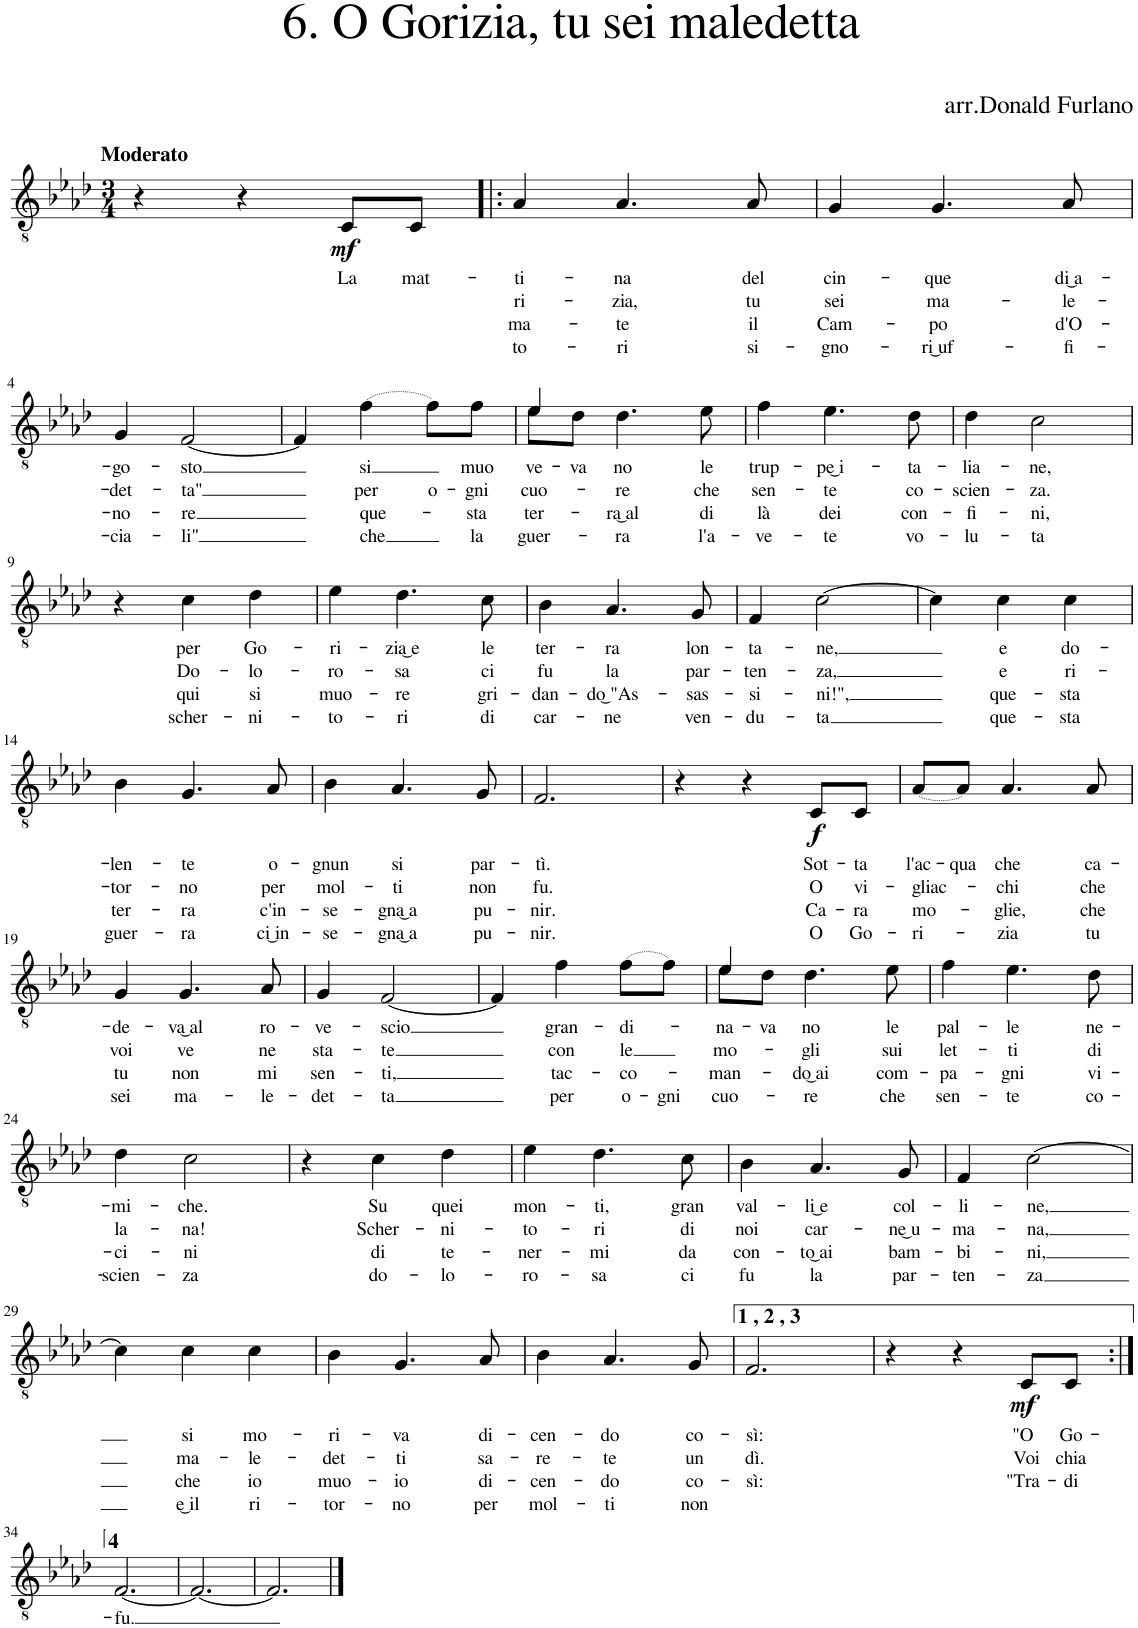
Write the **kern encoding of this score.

**kern	**text	**text	**text	**text	**dynam
*part1	*part1	*part1	*part1	*part1	*part1
*staff1	*staff1	*staff1	*staff1	*staff1	*staff1
*I"Tenor	*	*	*	*	*
*clefGv2	*	*	*	*	*
*k[b-e-a-d-]	*	*	*	*	*
*M3/4	*	*	*	*	*
=1	=1	=1	=1	=1	=1
!LO:TX:a:B:t=Moderato	!	!	!	!	!
4r	.	.	.	.	.
4r	.	.	.	.	.
!	!LO:LY:b	!	!	!	!LO:DY:b
8C/L	La	.	.	.	mf
!	!LO:LY:b	!	!	!	!
8C/J	mat-	.	.	.	.
=2!|:	=2!|:	=2!|:	=2!|:	=2!|:	=2!|:
!	!LO:LY:b	!LO:LY:b	!LO:LY:b	!LO:LY:b	!
4A-/	-ti-	ri-	ma-	to-	.
!	!LO:LY:b	!LO:LY:b	!LO:LY:b	!LO:LY:b	!
4.A-/	-na	-zia,	-te	-ri	.
!	!LO:LY:b	!LO:LY:b	!LO:LY:b	!LO:LY:b	!
8A-/	del	tu	il	si-	.
=3	=3	=3	=3	=3	=3
!	!LO:LY:b	!LO:LY:b	!LO:LY:b	!LO:LY:b	!
4G/	cin-	sei	Cam-	-gno-	.
!	!LO:LY:b	!LO:LY:b	!LO:LY:b	!LO:LY:b	!
4.G/	-que	ma-	-po	-ri͜ uf-	.
!	!LO:LY:b	!LO:LY:b	!LO:LY:b	!LO:LY:b	!
8A-/	di͜ a-	-le-	d'O-	-fi-	.
!!LO:LB:g=z
=4	=4	=4	=4	=4	=4
!	!LO:LY:b	!LO:LY:b	!LO:LY:b	!LO:LY:b	!
4G/	-go-	-det-	-no-	-cia-	.
!	!LO:LY:b	!LO:LY:b	!LO:LY:b	!LO:LY:b	!
[2F/	-sto	-ta"	-re	-li"	.
=5	=5	=5	=5	=5	=5
4F/]	.	.	.	.	.
!LO:T:dot	!LO:LY:b	!LO:LY:b	!LO:LY:b	!LO:LY:b	!
[4f\	si	per	que-	che	.
!	!	!LO:LY:b	!	!	!
8f\L]	.	o-	.	.	.
!	!LO:LY:b	!LO:LY:b	!LO:LY:b	!LO:LY:b	!
8f\J	muo-	-gni	-sta	la	.
=6	=6	=6	=6	=6	=6
!	!	!LO:LY:b	!LO:LY:b	!LO:LY:b	!
*^	*	*	*	*	*
!	!	!LO:LY:b	!	!	!	!
4e-/	8e-\L	ve-	cuo-	ter-	guer-	.
!	!	!LO:LY:b	!	!	!	!
.	8d-\J	-va-	.	.	.	.
!	!	!LO:LY:b	!LO:LY:b	!LO:LY:b	!LO:LY:b	!
4.d-\	2ryy	no	-re	-ra͜ al	-ra	.
!	!	!LO:LY:b	!LO:LY:b	!LO:LY:b	!LO:LY:b	!
8e-\	.	le	che	di	l'a-	.
*v	*v	*	*	*	*	*
=7	=7	=7	=7	=7	=7
!	!LO:LY:b	!LO:LY:b	!LO:LY:b	!LO:LY:b	!
4f\	trup-	sen-	là	-ve-	.
!	!LO:LY:b	!LO:LY:b	!LO:LY:b	!LO:LY:b	!
4.e-\	-pe͜ i-	-te	dei	-te	.
!	!LO:LY:b	!LO:LY:b	!LO:LY:b	!LO:LY:b	!
8d-\	-ta-	co-	con-	vo-	.
=8	=8	=8	=8	=8	=8
!	!LO:LY:b	!LO:LY:b	!LO:LY:b	!LO:LY:b	!
4d-\	-lia-	-scien-	-fi-	-lu-	.
!	!LO:LY:b	!LO:LY:b	!LO:LY:b	!LO:LY:b	!
2c\	-ne,	-za.	-ni,	-ta	.
!!LO:LB:g=z
=9	=9	=9	=9	=9	=9
4r	.	.	.	.	.
!	!LO:LY:b	!LO:LY:b	!LO:LY:b	!LO:LY:b	!
4c\	per	Do-	qui	scher-	.
!	!LO:LY:b	!LO:LY:b	!LO:LY:b	!LO:LY:b	!
4d-\	Go-	-lo-	si	-ni-	.
=10	=10	=10	=10	=10	=10
!	!LO:LY:b	!LO:LY:b	!LO:LY:b	!LO:LY:b	!
4e-\	-ri-	-ro-	muo-	-to-	.
!	!LO:LY:b	!LO:LY:b	!LO:LY:b	!LO:LY:b	!
4.d-\	-zia͜ e	-sa	-re	-ri	.
!	!LO:LY:b	!LO:LY:b	!LO:LY:b	!LO:LY:b	!
8c\	le	ci	gri-	di	.
=11	=11	=11	=11	=11	=11
!	!LO:LY:b	!LO:LY:b	!LO:LY:b	!LO:LY:b	!
4B-\	ter-	fu	-dan-	car-	.
!	!LO:LY:b	!LO:LY:b	!LO:LY:b	!LO:LY:b	!
4.A-/	-ra	la	-do͜ "As-	-ne	.
!	!LO:LY:b	!LO:LY:b	!LO:LY:b	!LO:LY:b	!
8G/	lon-	par-	-sas-	ven-	.
=12	=12	=12	=12	=12	=12
!	!LO:LY:b	!LO:LY:b	!LO:LY:b	!LO:LY:b	!
4F/	-ta-	-ten-	-si-	-du-	.
!	!LO:LY:b	!LO:LY:b	!LO:LY:b	!LO:LY:b	!
[2c\	-ne,	-za,	-ni!",	-ta	.
=13	=13	=13	=13	=13	=13
4c\]	.	.	.	.	.
!	!LO:LY:b	!LO:LY:b	!LO:LY:b	!LO:LY:b	!
4c\	e	e	que-	que-	.
!	!LO:LY:b	!LO:LY:b	!LO:LY:b	!LO:LY:b	!
4c\	do-	ri-	-sta	-sta	.
!!LO:LB:g=z
=14	=14	=14	=14	=14	=14
!	!LO:LY:b	!LO:LY:b	!LO:LY:b	!LO:LY:b	!
4B-\	-len-	-tor-	ter-	guer-	.
!	!LO:LY:b	!LO:LY:b	!LO:LY:b	!LO:LY:b	!
4.G/	-te	-no	-ra	-ra	.
!	!LO:LY:b	!LO:LY:b	!LO:LY:b	!LO:LY:b	!
8A-/	o-	per	c'in-	ci͜ in-	.
=15	=15	=15	=15	=15	=15
!	!LO:LY:b	!LO:LY:b	!LO:LY:b	!LO:LY:b	!
4B-\	-gnun	mol-	-se-	-se-	.
!	!LO:LY:b	!LO:LY:b	!LO:LY:b	!LO:LY:b	!
4.A-/	si	-ti	-gna͜ a	-gna͜ a	.
!	!LO:LY:b	!LO:LY:b	!LO:LY:b	!LO:LY:b	!
8G/	par-	non	pu-	pu-	.
=16	=16	=16	=16	=16	=16
!	!LO:LY:b	!LO:LY:b	!LO:LY:b	!LO:LY:b	!
2.F/	-tì.	fu.	-nir.	-nir.	.
=17	=17	=17	=17	=17	=17
4r	.	.	.	.	.
4r	.	.	.	.	.
!	!LO:LY:b	!LO:LY:b	!LO:LY:b	!LO:LY:b	!LO:DY:b
8C/L	Sot-	O	Ca-	O	f
!	!LO:LY:b	!LO:LY:b	!LO:LY:b	!LO:LY:b	!
8C/J	-ta	vi-	-ra	Go-	.
=18	=18	=18	=18	=18	=18
!LO:T:dot	!LO:LY:b	!LO:LY:b	!LO:LY:b	!LO:LY:b	!
[8A-/L	l'ac-	-gliac-	mo-	-ri-	.
!	!LO:LY:b	!	!	!	!
8A-/J]	-qua	.	.	.	.
!	!LO:LY:b	!LO:LY:b	!LO:LY:b	!LO:LY:b	!
4.A-/	che	-chi	-glie,	-zia	.
!	!LO:LY:b	!LO:LY:b	!LO:LY:b	!LO:LY:b	!
8A-/	ca-	che	che	tu	.
!!LO:LB:g=z
=19	=19	=19	=19	=19	=19
!	!LO:LY:b	!LO:LY:b	!LO:LY:b	!LO:LY:b	!
4G/	-de-	voi	tu	sei	.
!	!LO:LY:b	!LO:LY:b	!LO:LY:b	!LO:LY:b	!
4.G/	-va͜ al	ve	non	ma-	.
!	!LO:LY:b	!LO:LY:b	!LO:LY:b	!LO:LY:b	!
8A-/	ro-	ne	mi	-le-	.
=20	=20	=20	=20	=20	=20
!	!LO:LY:b	!LO:LY:b	!LO:LY:b	!LO:LY:b	!
4G/	-ve-	sta-	sen-	-det-	.
!	!LO:LY:b	!LO:LY:b	!LO:LY:b	!LO:LY:b	!
[2F/	-scio	-te	-ti,	-ta	.
=21	=21	=21	=21	=21	=21
4F/]	.	.	.	.	.
!	!LO:LY:b	!LO:LY:b	!LO:LY:b	!LO:LY:b	!
4f\	gran-	con	tac-	per	.
!LO:T:dot	!LO:LY:b	!LO:LY:b	!LO:LY:b	!LO:LY:b	!
[8f\L	-di-	le	-co-	o-	.
!	!	!	!	!LO:LY:b	!
8f\J]	.	.	.	-gni	.
=22	=22	=22	=22	=22	=22
!	!LO:LY:b	!LO:LY:b	!LO:LY:b	!LO:LY:b	!
*^	*	*	*	*	*
4e-/	8e-\L	-na-	mo-	-man-	cuo-	.
!	!	!LO:LY:b	!	!	!	!
.	8d-\J	va-	.	.	.	.
!	!	!LO:LY:b	!LO:LY:b	!LO:LY:b	!LO:LY:b	!
4.d-\	2ryy	-no	-gli	-do͜ ai	-re	.
!	!	!LO:LY:b	!LO:LY:b	!LO:LY:b	!LO:LY:b	!
8e-\	.	le	sui	com-	che	.
*v	*v	*	*	*	*	*
=23	=23	=23	=23	=23	=23
!	!LO:LY:b	!LO:LY:b	!LO:LY:b	!LO:LY:b	!
4f\	pal-	let-	-pa-	sen-	.
!	!LO:LY:b	!LO:LY:b	!LO:LY:b	!LO:LY:b	!
4.e-\	-le	-ti	-gni	-te	.
!	!LO:LY:b	!LO:LY:b	!LO:LY:b	!LO:LY:b	!
8d-\	ne-	di	vi-	co-	.
!!LO:LB:g=z
=24	=24	=24	=24	=24	=24
!	!LO:LY:b	!LO:LY:b	!LO:LY:b	!LO:LY:b	!
4d-\	-mi-	la-	-ci-	-scien-	.
!	!LO:LY:b	!LO:LY:b	!LO:LY:b	!LO:LY:b	!
2c\	-che.	-na!	-ni	-za	.
=25	=25	=25	=25	=25	=25
4r	.	.	.	.	.
!	!LO:LY:b	!LO:LY:b	!LO:LY:b	!LO:LY:b	!
4c\	Su	Scher-	di	do-	.
!	!LO:LY:b	!LO:LY:b	!LO:LY:b	!LO:LY:b	!
4d-\	quei	-ni-	te-	-lo-	.
=26	=26	=26	=26	=26	=26
!	!LO:LY:b	!LO:LY:b	!LO:LY:b	!LO:LY:b	!
4e-\	mon-	-to-	-ner-	-ro-	.
!	!LO:LY:b	!LO:LY:b	!LO:LY:b	!LO:LY:b	!
4.d-\	-ti,	-ri	-mi	-sa	.
!	!LO:LY:b	!LO:LY:b	!LO:LY:b	!LO:LY:b	!
8c\	gran	di	da	ci	.
=27	=27	=27	=27	=27	=27
!	!LO:LY:b	!LO:LY:b	!LO:LY:b	!LO:LY:b	!
4B-\	val-	noi	con-	fu	.
!	!LO:LY:b	!LO:LY:b	!LO:LY:b	!LO:LY:b	!
4.A-/	-li͜ e	car-	-to͜ ai	la	.
!	!LO:LY:b	!LO:LY:b	!LO:LY:b	!LO:LY:b	!
8G/	col-	-ne͜ u-	bam-	par-	.
=28	=28	=28	=28	=28	=28
!	!LO:LY:b	!LO:LY:b	!LO:LY:b	!LO:LY:b	!
4F/	-li-	-ma-	-bi-	-ten-	.
!	!LO:LY:b	!LO:LY:b	!LO:LY:b	!LO:LY:b	!
[2c\	-ne,	-na,	-ni,	-za	.
!!LO:LB:g=z
=29	=29	=29	=29	=29	=29
4c\]	.	.	.	.	.
!	!LO:LY:b	!LO:LY:b	!LO:LY:b	!LO:LY:b	!
4c\	si	ma-	che	e͜ il	.
!	!LO:LY:b	!LO:LY:b	!LO:LY:b	!LO:LY:b	!
4c\	mo-	-le-	io	ri-	.
=30	=30	=30	=30	=30	=30
!	!LO:LY:b	!LO:LY:b	!LO:LY:b	!LO:LY:b	!
4B-\	-ri-	-det-	muo-	-tor-	.
!	!LO:LY:b	!LO:LY:b	!LO:LY:b	!LO:LY:b	!
4.G/	-va	-ti	-io	-no	.
!	!LO:LY:b	!LO:LY:b	!LO:LY:b	!LO:LY:b	!
8A-/	di-	sa-	di-	per	.
=31	=31	=31	=31	=31	=31
!	!LO:LY:b	!LO:LY:b	!LO:LY:b	!LO:LY:b	!
4B-\	-cen-	-re-	-cen-	mol-	.
!	!LO:LY:b	!LO:LY:b	!LO:LY:b	!LO:LY:b	!
4.A-/	-do	-te	-do	-ti	.
!	!LO:LY:b	!LO:LY:b	!LO:LY:b	!LO:LY:b	!
8G/	co-	un	co-	non	.
=32	=32	=32	=32	=32	=32
!	!LO:LY:b	!LO:LY:b	!LO:LY:b	!	!
2.F/	-sì:	dì.	-sì:	.	.
=33	=33	=33	=33	=33	=33
4r	.	.	.	.	.
4r	.	.	.	.	.
!	!LO:LY:b	!LO:LY:b	!LO:LY:b	!	!LO:DY:b
8C/L	"O	Voi	"Tra-	.	mf
!	!LO:LY:b	!LO:LY:b	!LO:LY:b	!	!
8C/J	Go-	chia	-di	.	.
!!LO:LB:g=z
=34:|!	=34:|!	=34:|!	=34:|!	=34:|!	=34:|!
!	!LO:LY:b	!	!	!	!
[2.F/	fu.	.	.	.	.
=35	=35	=35	=35	=35	=35
2.F/_	.	.	.	.	.
=36	=36	=36	=36	=36	=36
2.F/]	.	.	.	.	.
==	==	==	==	==	==
*-	*-	*-	*-	*-	*-
